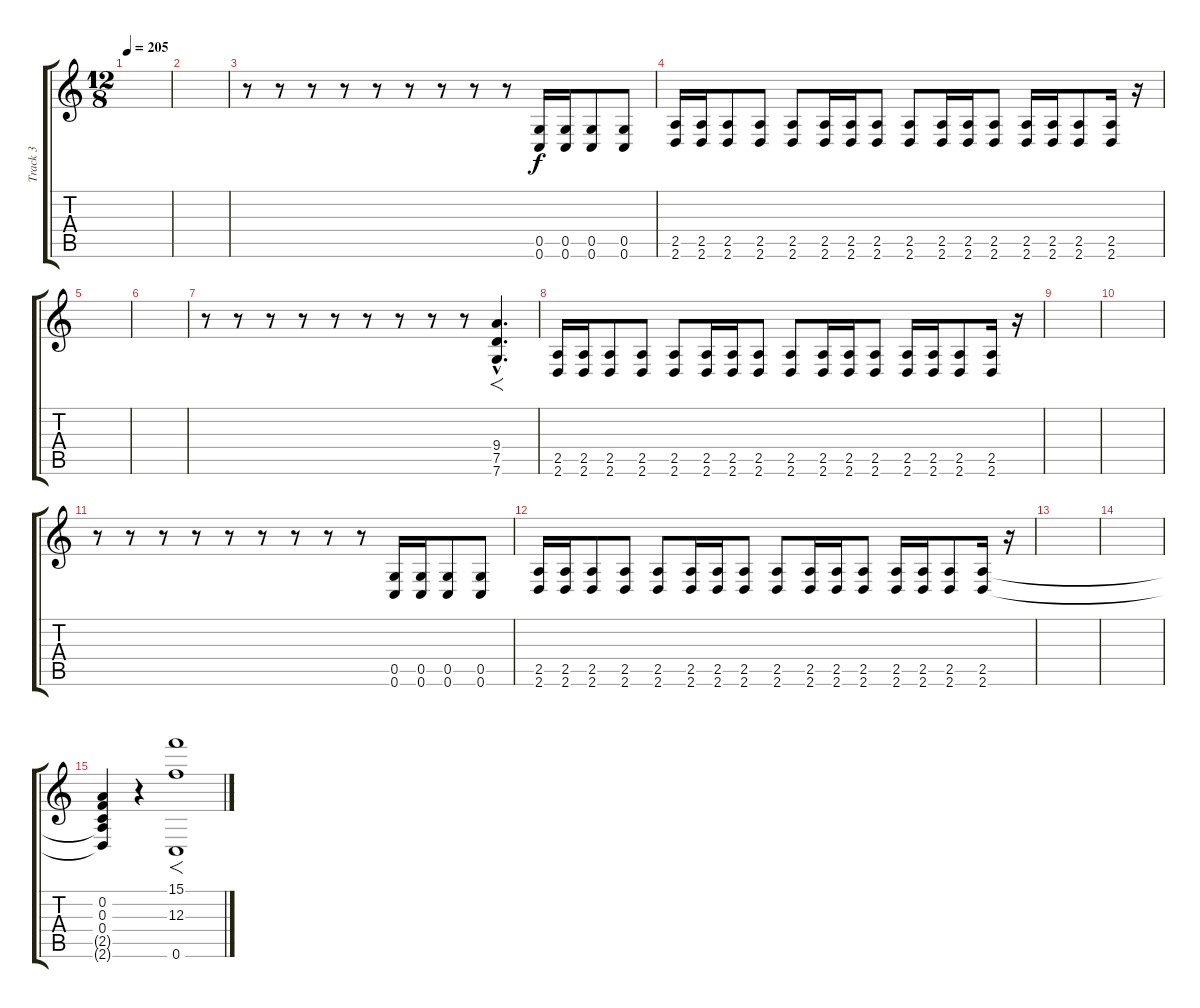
\track ("Track 3" "Track 3") {instrument distortionguitar}
\staff {score tabs}
\tuning (D4 A3 F3 C3 G2 C2) {hide}
\ts (12 8)
\tempo 205
\clef g2
\ks c
|
|
r.8 r.8 r.8 r.8 r.8 r.8 r.8 r.8 r.8 (0.5 0.6).16 (0.5 0.6).16 (0.5 0.6).8 (0.5 0.6).8 |
(2.5 2.6).16 (2.5 2.6).16 (2.5 2.6).8 (2.5 2.6).8 (2.5 2.6).8 (2.5 2.6).16 (2.5 2.6).16 (2.5 2.6).8 (2.5 2.6).8 (2.5 2.6).16 (2.5 2.6).16 (2.5 2.6).8 (2.5 2.6).16 (2.5 2.6).16 (2.5 2.6).8 (2.5 2.6).16 r.16 |
|
|
r.8 r.8 r.8 r.8 r.8 r.8 r.8 r.8 r.8 (9.4{hac} 7.5{hac} 7.6{hac}).4{f d} |
(2.5 2.6).16 (2.5 2.6).16 (2.5 2.6).8 (2.5 2.6).8 (2.5 2.6).8 (2.5 2.6).16 (2.5 2.6).16 (2.5 2.6).8 (2.5 2.6).8 (2.5 2.6).16 (2.5 2.6).16 (2.5 2.6).8 (2.5 2.6).16 (2.5 2.6).16 (2.5 2.6).8 (2.5 2.6).16 r.16 |
|
|
r.8 r.8 r.8 r.8 r.8 r.8 r.8 r.8 r.8 (0.5 0.6).16 (0.5 0.6).16 (0.5 0.6).8 (0.5 0.6).8 |
(2.5 2.6).16 (2.5 2.6).16 (2.5 2.6).8 (2.5 2.6).8 (2.5 2.6).8 (2.5 2.6).16 (2.5 2.6).16 (2.5 2.6).8 (2.5 2.6).8 (2.5 2.6).16 (2.5 2.6).16 (2.5 2.6).8 (2.5 2.6).16 (2.5 2.6).16 (2.5 2.6).8 (2.5 2.6).16 r.16 |
|
|
(0.2 0.3 0.4 2.5{t} 2.6{t}).4 r.4 (15.1 12.3 0.6).1{f instrument reversecymbal}
